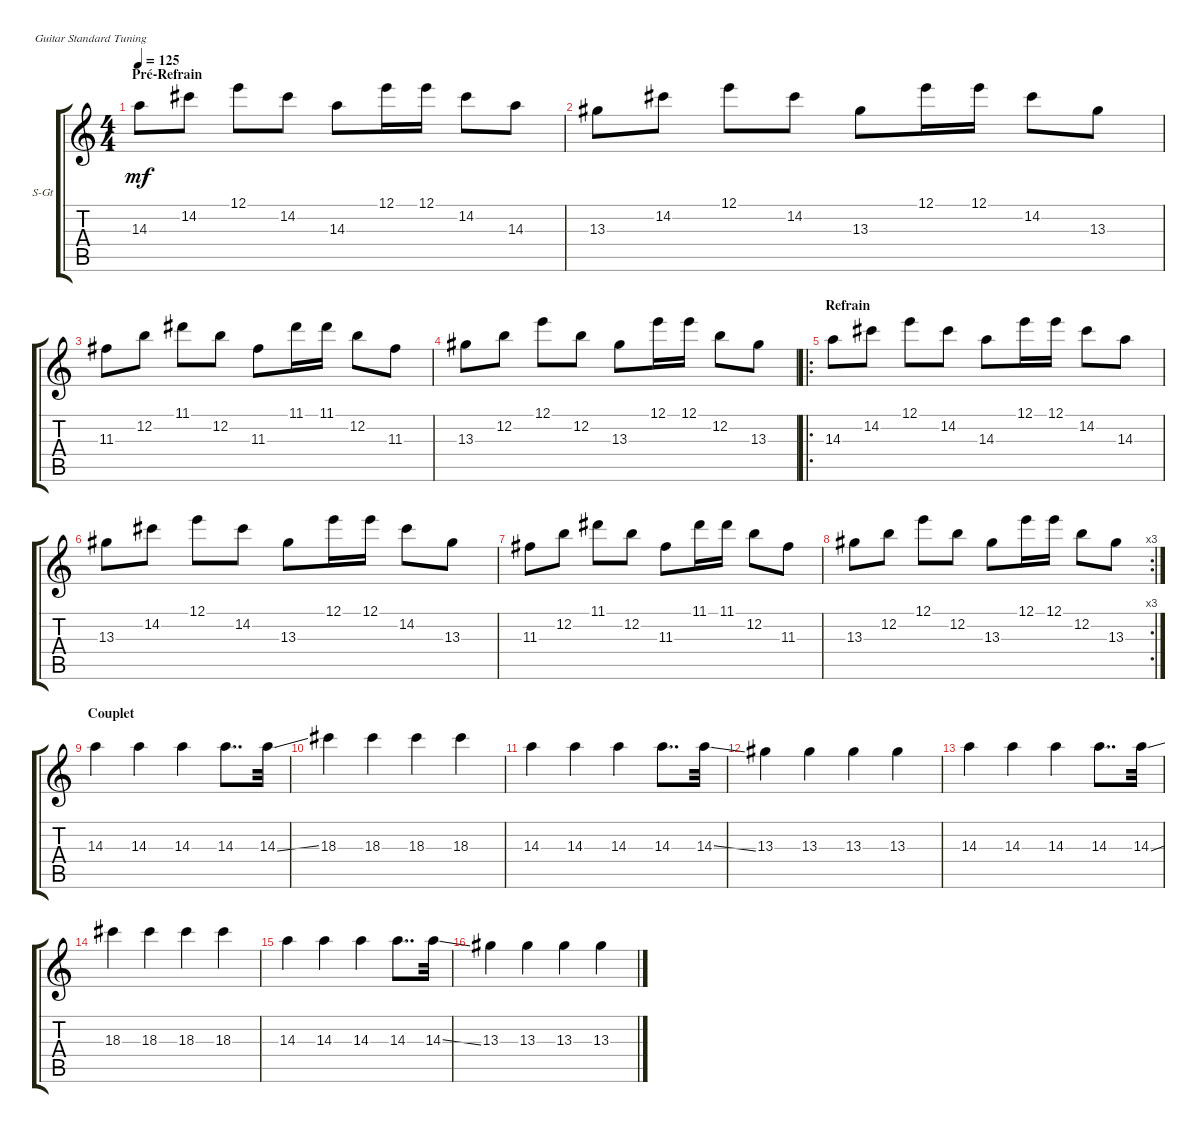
\defaultSystemsLayout 4
\bracketExtendMode groupsimilarinstruments
\firstSystemTrackNameOrientation horizontal
\otherSystemsTrackNameOrientation horizontal
\track ("Steel Guitar" "S-Gt") {instrument acousticguitarsteel}
\staff {score tabs}
\tuning (E4 B3 G3 D3 A2 E2)
\ts (4 4)
\section ("" "Pré-Refrain")
\tempo 125
\clef g2
\ks c
14.3.8{dy mf} 14.2.8 12.1.8 14.2.8 14.3.8 12.1.16 12.1.16 14.2.8 14.3.8 |
13.3.8 14.2.8 12.1.8 14.2.8 13.3.8 12.1.16 12.1.16 14.2.8 13.3.8 |
11.3.8 12.2.8 11.1.8 12.2.8 11.3.8 11.1.16 11.1.16 12.2.8 11.3.8 |
13.3.8 12.2.8 12.1.8 12.2.8 13.3.8 12.1.16 12.1.16 12.2.8 13.3.8 |
\ro
\section ("" "Refrain")
14.3.8 14.2.8 12.1.8 14.2.8 14.3.8 12.1.16 12.1.16 14.2.8 14.3.8 |
13.3.8 14.2.8 12.1.8 14.2.8 13.3.8 12.1.16 12.1.16 14.2.8 13.3.8 |
11.3.8 12.2.8 11.1.8 12.2.8 11.3.8 11.1.16 11.1.16 12.2.8 11.3.8 |
\rc 3
13.3.8 12.2.8 12.1.8 12.2.8 13.3.8 12.1.16 12.1.16 12.2.8 13.3.8 |
\section ("" "Couplet")
14.3.4 14.3.4 14.3.4 14.3.8{dd} 14.3{ss}.32 |
18.3.4 18.3.4 18.3.4 18.3.4 |
14.3.4 14.3.4 14.3.4 14.3.8{dd} 14.3{ss}.32 |
13.3.4 13.3.4 13.3.4 13.3.4 |
14.3.4 14.3.4 14.3.4 14.3.8{dd} 14.3{ss}.32 |
18.3.4 18.3.4 18.3.4 18.3.4 |
14.3.4 14.3.4 14.3.4 14.3.8{dd} 14.3{ss}.32 |
13.3.4 13.3.4 13.3.4 13.3.4
